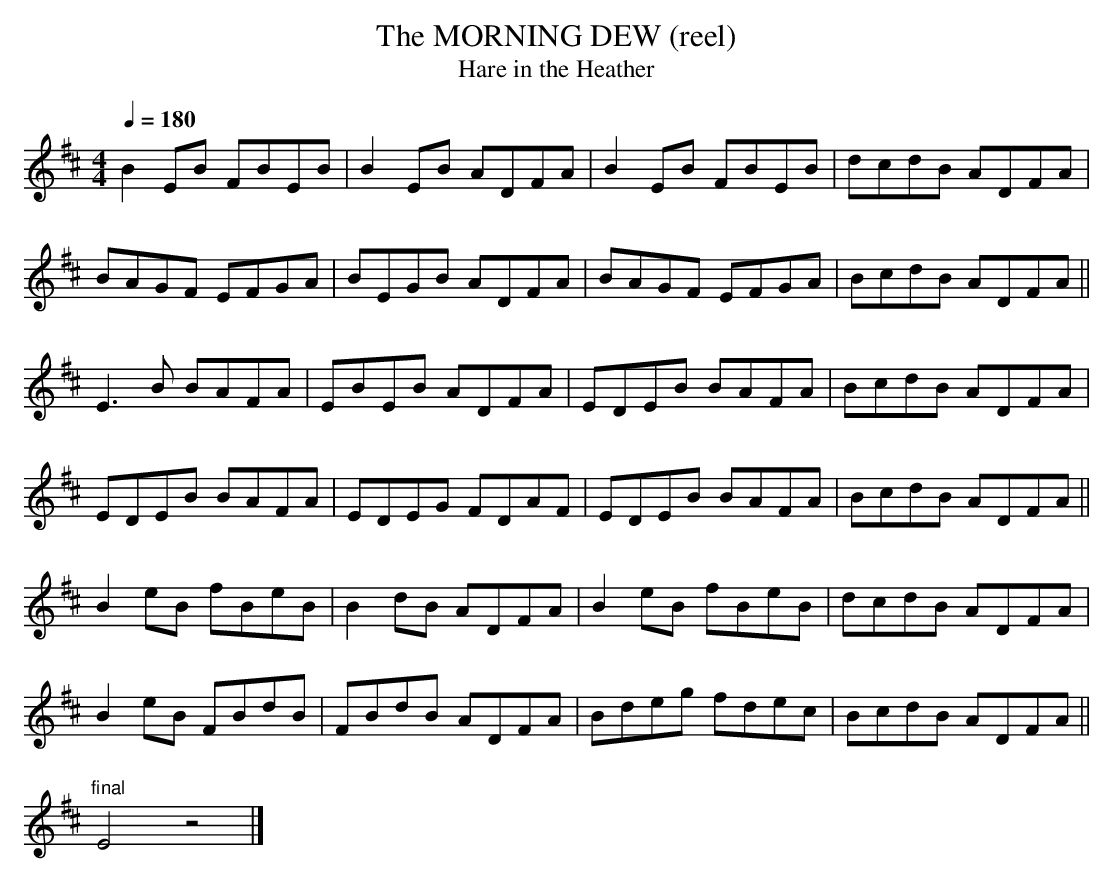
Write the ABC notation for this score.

X:1
T:MORNING DEW (reel), The
T:Hare in the Heather
Q:1/4=180
M:4/4
K:Edor
B2EB FBEB|B2EB ADFA|B2EB FBEB|dcdB ADFA|
BAGF EFGA|BEGB ADFA|BAGF EFGA|BcdB ADFA||
E3B BAFA|EBEB ADFA|EDEB BAFA|BcdB ADFA|
EDEB BAFA|EDEG FDAF|EDEB BAFA|BcdB ADFA||
B2 eB fBeB|B2 dB ADFA|B2 eB fBeB| dcdB ADFA|
B2 eB FBdB|FBdB ADFA|Bdeg fdec|BcdB ADFA||
"final" E4z4|]
